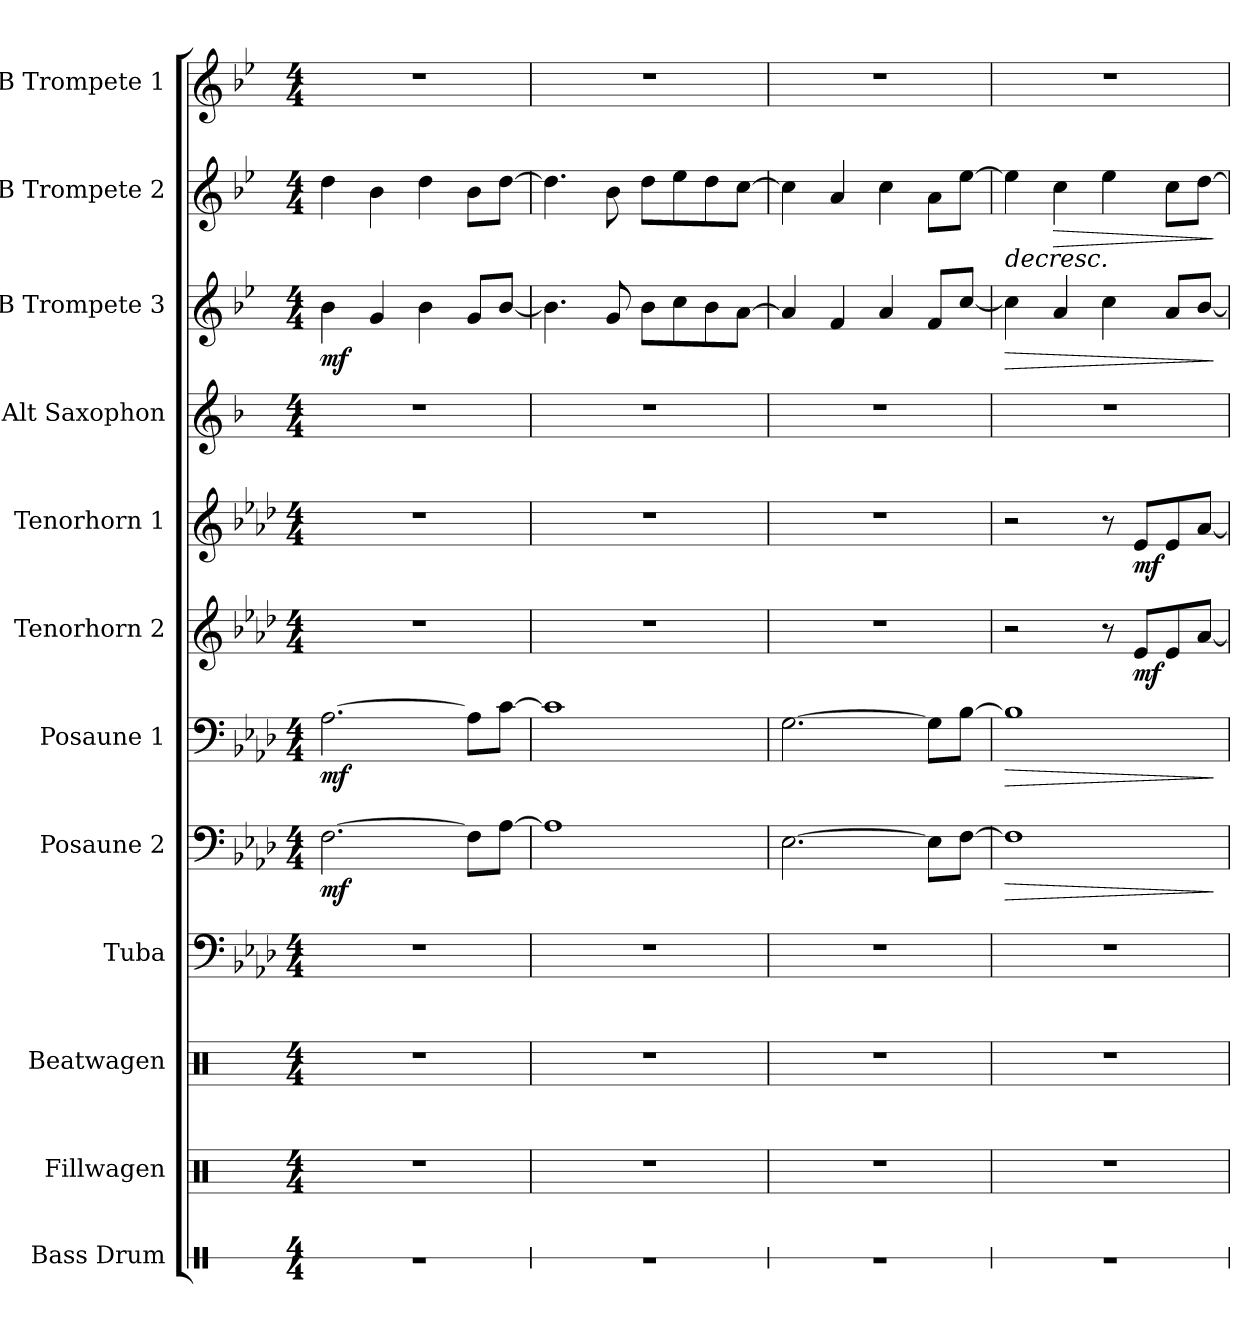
**kern	**kern	**kern	**kern	**kern	**dynam	**kern	**dynam	**kern	**dynam	**kern	**dynam	**kern	**kern	**dynam	**kern	**dynam	**kern
*part12	*part11	*part10	*part9	*part8	*part8	*part7	*part7	*part6	*part6	*part5	*part5	*part4	*part3	*part3	*part2	*part2	*part1
*staff12	*staff11	*staff10	*staff9	*staff8	*staff8	*staff7	*staff7	*staff6	*staff6	*staff5	*staff5	*staff4	*staff3	*staff3	*staff2	*staff2	*staff1
*I"Bass Drum	*I"Fillwagen	*I"Beatwagen	*I"Tuba	*I"Posaune 2	*	*I"Posaune 1	*	*I"Tenorhorn 2	*	*I"Tenorhorn 1	*	*I"Alt Saxophon	*I"B Trompete 3	*	*I"B Trompete 2	*	*I"B Trompete 1
*I'B. Dr.	*I'Fill	*I'Beat	*I'Tba.	*I'Psn. 2	*	*I'Psn. 1	*	*I'T. Horn 2	*	*I'T. Horn 1	*	*I'A. Sax.	*I'B Tpt. 3	*	*I'B Tpt. 2	*	*I'B Tpt. 1
*stria1	*	*	*	*	*	*	*	*	*	*	*	*	*	*	*	*	*
*clefX	*clefX	*clefX	*clefF4	*clefF4	*	*clefF4	*	*clefG2	*	*clefG2	*	*clefG2	*clefG2	*	*clefG2	*	*clefG2
*	*	*	*	*	*	*	*	*ITrd8c14	*	*ITrd8c14	*	*ITrd5c9	*ITrd1c2	*	*ITrd1c2	*	*ITrd1c2
*k[]	*k[]	*k[]	*k[b-e-a-d-]	*k[b-e-a-d-]	*	*k[b-e-a-d-]	*	*k[b-e-a-d-]	*	*k[b-e-a-d-]	*	*k[b-e-a-d-]	*k[b-e-a-d-]	*	*k[b-e-a-d-]	*	*k[b-e-a-d-]
*M4/4	*M4/4	*M4/4	*M4/4	*M4/4	*	*M4/4	*	*M4/4	*	*M4/4	*	*M4/4	*M4/4	*	*M4/4	*	*M4/4
*MM110	*MM110	*MM110	*MM110	*MM110	*	*MM110	*	*MM110	*	*MM110	*	*MM110	*MM110	*	*MM110	*	*MM110
=1	=1	=1	=1	=1	=1	=1	=1	=1	=1	=1	=1	=1	=1	=1	=1	=1	=1
!	!	!	!	!	!LO:DY:b	!	!LO:DY:b	!	!	!	!	!	!	!LO:DY:b	!	!LO:DY:b	!
!	!	!	!	!	!	!	!	!	!	!	!	!	!	!	!	!LO:DY:n=1:b	!
!	!	!	!	!	!	!	!	!	!	!	!	!	!	!	!	!LO:DY:n=2:b	!
!	!	!	!	!	!	!	!	!	!	!	!	!	!	!	!	!LO:DY:n=3:b	!
1r	1r	1r	1r	[2.F\	mf	[2.A-\	mf	1r	.	1r	.	1r	4a-\	mf	4cc\	mf mf mf mf	1r
.	.	.	.	.	.	.	.	.	.	.	.	.	4f/	.	4a-\	.	.
.	.	.	.	.	.	.	.	.	.	.	.	.	4a-\	.	4cc\	.	.
.	.	.	.	8F\L]	.	8A-\L]	.	.	.	.	.	.	8f/L	.	8a-\L	.	.
.	.	.	.	[8A-\J	.	[8c\J	.	.	.	.	.	.	[8a-/J	.	[8cc\J	.	.
=2	=2	=2	=2	=2	=2	=2	=2	=2	=2	=2	=2	=2	=2	=2	=2	=2	=2
1r	1r	1r	1r	1A-]	.	1c]	.	1r	.	1r	.	1r	4.a-\]	.	4.cc\]	.	1r
.	.	.	.	.	.	.	.	.	.	.	.	.	8f/	.	8a-\	.	.
.	.	.	.	.	.	.	.	.	.	.	.	.	8a-\L	.	8cc\L	.	.
.	.	.	.	.	.	.	.	.	.	.	.	.	8b-\	.	8dd-\	.	.
.	.	.	.	.	.	.	.	.	.	.	.	.	8a-\	.	8cc\	.	.
.	.	.	.	.	.	.	.	.	.	.	.	.	[8g\J	.	[8b-\J	.	.
=3	=3	=3	=3	=3	=3	=3	=3	=3	=3	=3	=3	=3	=3	=3	=3	=3	=3
1r	1r	1r	1r	[2.E-\	.	[2.G\	.	1r	.	1r	.	1r	4g/]	.	4b-\]	.	1r
.	.	.	.	.	.	.	.	.	.	.	.	.	4e-/	.	4g/	.	.
.	.	.	.	.	.	.	.	.	.	.	.	.	4g/	.	4b-\	.	.
.	.	.	.	8E-\L]	.	8G\L]	.	.	.	.	.	.	8e-/L	.	8g\L	.	.
.	.	.	.	[8F\J	.	[8B-\J	.	.	.	.	.	.	[8b-/J	.	[8dd-\J	.	.
=4	=4	=4	=4	=4	=4	=4	=4	=4	=4	=4	=4	=4	=4	=4	=4	=4	=4
!	!	!	!	!	!LO:HP:b	!	!LO:HP:b	!	!	!	!	!	!	!LO:HP:b	!	!LO:HP:b	!
1r	1r	1r	1r	1F]	>	1B-]	>	2r	.	2r	.	1r	4b-\]	>	4dd-\]	>	1r
!	!	!	!	!	!	!	!	!	!	!	!	!	!	!	!	!LO:HP:b	!
.	.	.	.	.	.	.	.	.	.	.	.	.	4g/	.	4b-\	>	.
.	.	.	.	.	.	.	.	8r	.	8r	.	.	4b-\	.	4dd-\	.	.
!	!	!	!	!	!	!	!	!	!LO:DY:b	!	!LO:DY:b	!	!	!	!	!	!
.	.	.	.	.	.	.	.	8E-/L	mf	8E-/L	mf	.	.	.	.	.	.
.	.	.	.	.	.	.	.	8E-/	.	8E-/	.	.	8g/L	.	8b-\L	.	.
.	.	.	.	.	.	.	.	[8A-/J	.	[8A-/J	.	.	[8a-/J	.	[8cc\J	.	.
.	.	.	.	.	]	.	]	.	.	.	.	.	.	]	.	] ]	.
=	=	=	=	=	=	=	=	=	=	=	=	=	=	=	=	=	=
*-	*-	*-	*-	*-	*-	*-	*-	*-	*-	*-	*-	*-	*-	*-	*-	*-	*-
